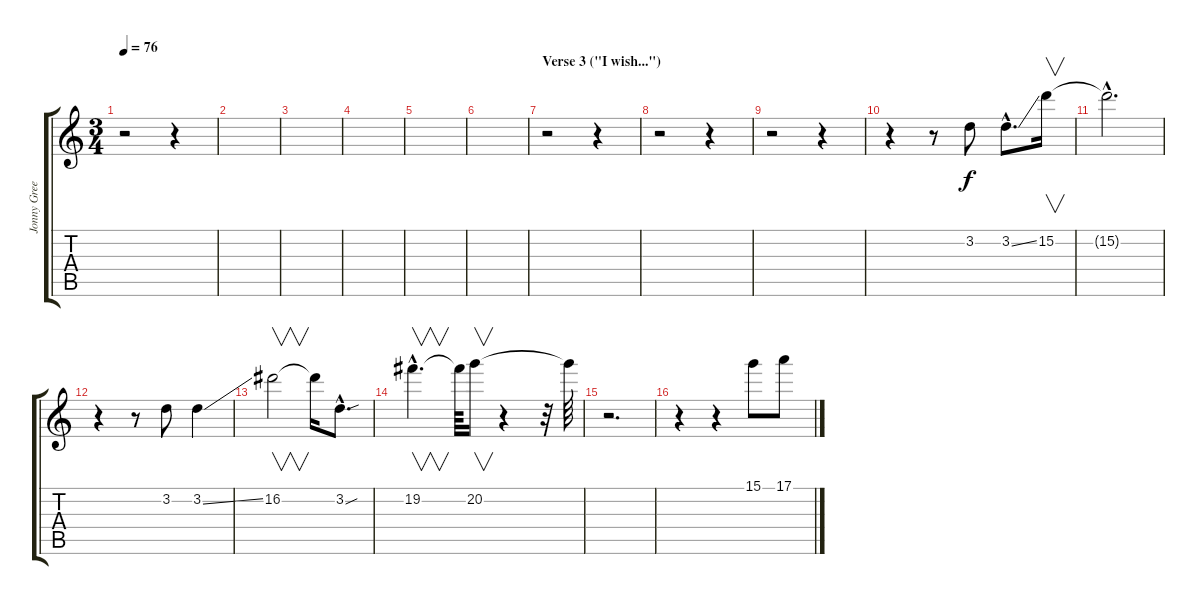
\track ("Jonny Greenwood (left)" "Jonny Gree") {instrument electricguitarclean}
\staff {score tabs}
\tuning (E4 B3 G3 D3 A2 E2) {hide}
\ts (3 4)
\tempo 76
\clef g2
\ks c
r.2{dy f} r.4 |
|
|
|
|
|
\section ("" "Verse 3 (\"I wish...\")")
r.2 r.4 |
r.2 r.4 |
r.2 r.4 |
r.4 r.8 3.2.8 3.2{ss hac}.8{d} 15.2.16{v} |
15.2{hac t}.2{d} |
r.4 r.8 3.2.8 3.2{ss}.4 |
16.2.2{v} 16.2{t}.16 3.2{sou hac}.8{d} |
19.2{hac}.4{v d} 19.2{t}.64 20.2.16{v} r.4 r.32 20.2{t}.64 |
r.2{d} |
r.4 r.4 15.1.8 17.1.8
